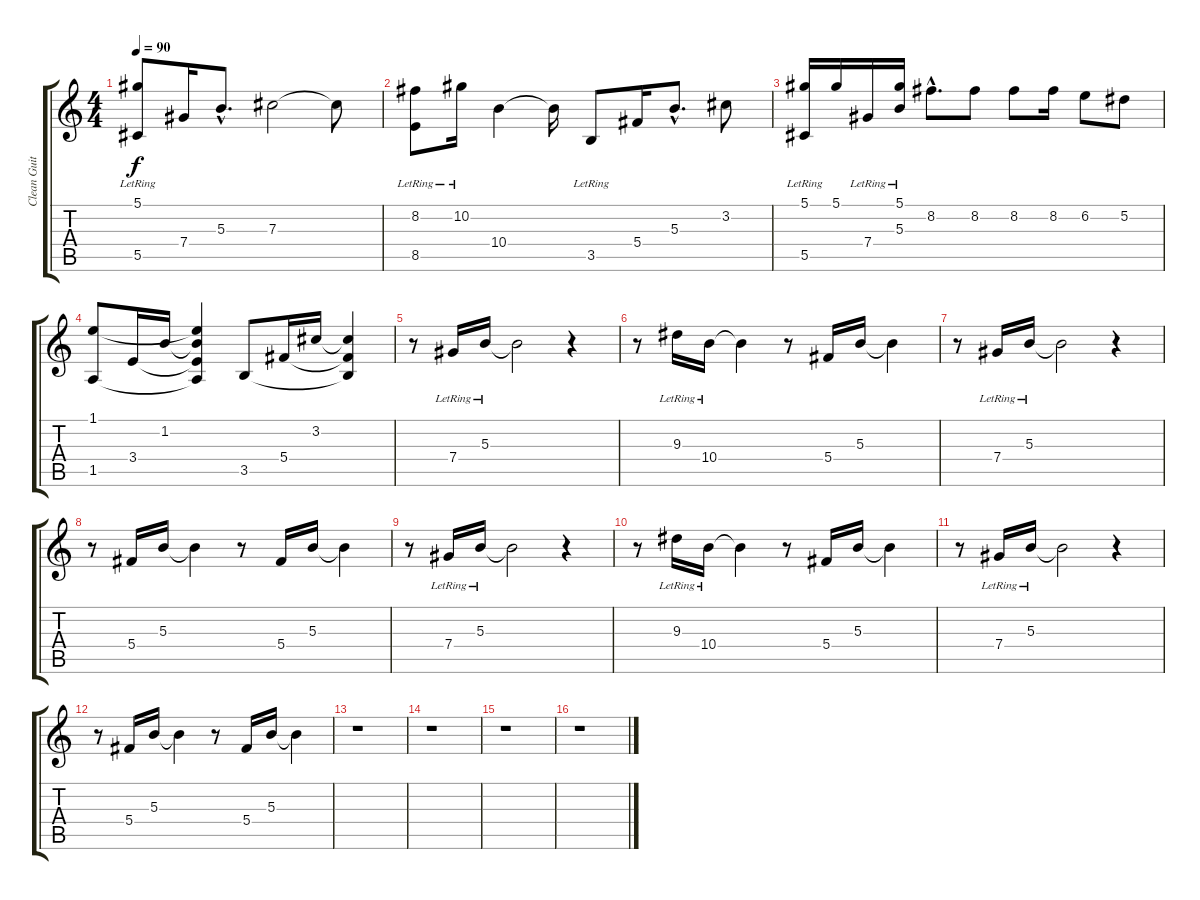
\track ("Clean Guitar" "Clean Guit") {instrument electricguitarjazz}
\staff {score tabs}
\tuning (Eb4 Bb3 Gb3 Db3 Ab2 Eb2) {hide}
\ts (4 4)
\tempo 90
\clef g2
\ks c
(5.1{lr} 5.5{lr}).8{dy f} 7.4.16 5.3{hac}.8{d} 7.3.2 7.3{t}.8 |
(8.2 8.5{lr}).8 10.2{lr}.16 10.4.4 10.4{t}.16 3.5{lr}.8 5.4.16 5.3{hac}.8{d} 3.2.8 |
(5.1 5.5{lr}).16 5.1.16 7.4{lr}.16 (5.1 5.3{lr}).16 8.2{hac}.8{d} 8.2.8 8.2.8 8.2.16 6.2.8 5.2.8 |
(1.1 1.5).8 3.4.16 1.2.16 (1.1{t} 1.2{t} 3.4{t} 1.5{t}).4 3.5.8 5.4.16 3.2.16 (3.2{t} 5.4{t} 3.5{t}).4 |
r.8 7.4{lr}.16 5.3{lr}.16 5.3{t}.2 r.4 |
r.8 9.3{lr}.16 10.4{lr}.16 10.4{t}.4 r.8 5.4.16 5.3.16 5.3{t}.4 |
r.8 7.4{lr}.16 5.3{lr}.16 5.3{t}.2 r.4 |
r.8 5.4.16 5.3.16 5.3{t}.4 r.8 5.4.16 5.3.16 5.3{t}.4 |
r.8 7.4{lr}.16 5.3{lr}.16 5.3{t}.2 r.4 |
r.8 9.3{lr}.16 10.4{lr}.16 10.4{t}.4 r.8 5.4.16 5.3.16 5.3{t}.4 |
r.8 7.4{lr}.16 5.3{lr}.16 5.3{t}.2 r.4 |
r.8 5.4.16 5.3.16 5.3{t}.4 r.8 5.4.16 5.3.16 5.3{t}.4 |
r.1 |
r.1 |
r.1 |
r.1
